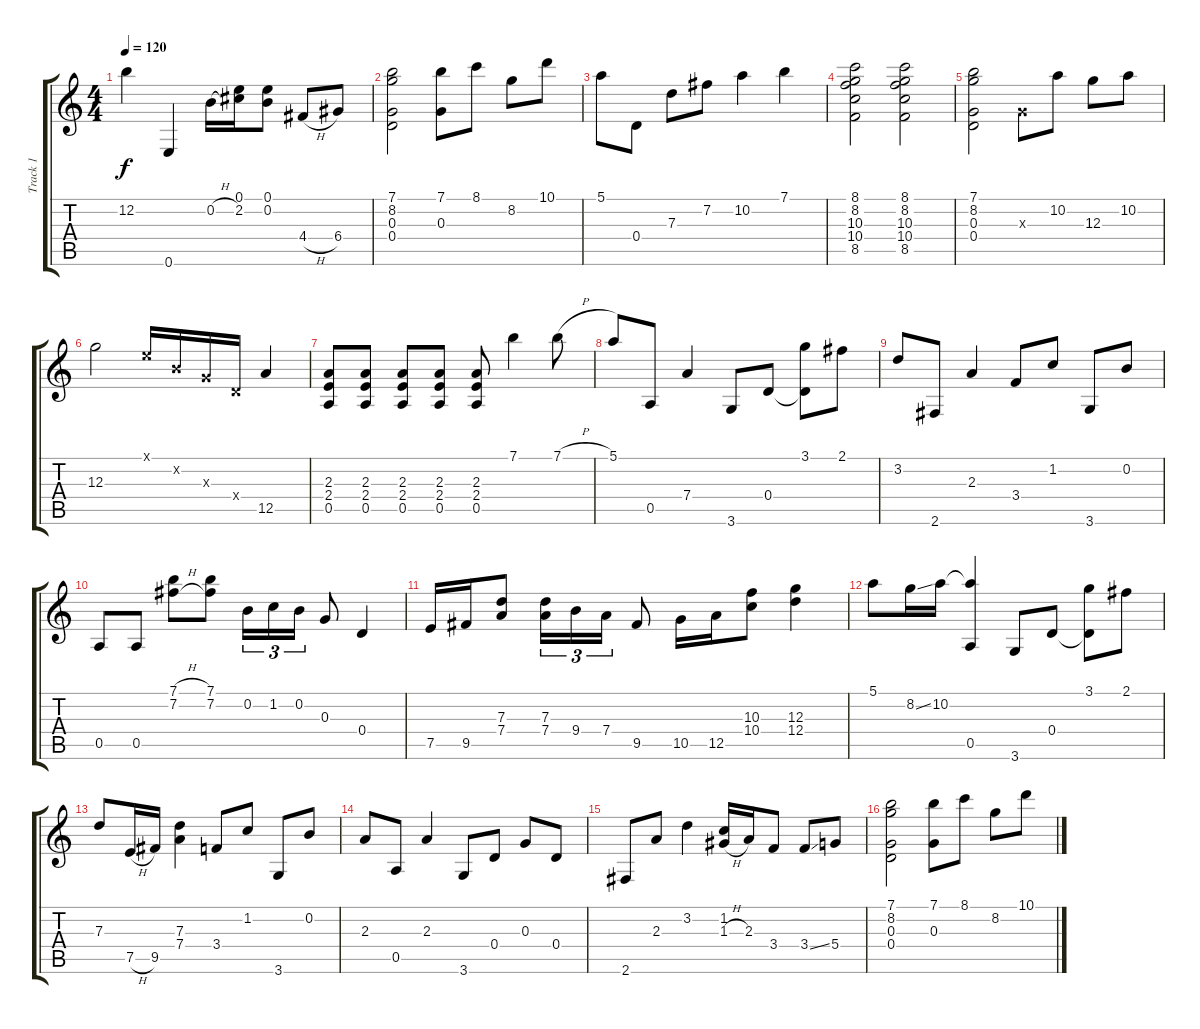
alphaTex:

\track ("Track 1" "Track 1") {instrument electricguitarjazz}
\staff {score tabs}
\tuning (E4 B3 G3 D3 A2 E2) {hide}
\ts (4 4)
\tempo 120
\clef g2
\ks c
12.2.4{dy f} 0.6.4 0.2{h}.16 (0.1 2.2).16 (0.1 0.2).8 4.4{h}.8 6.4.8 |
(7.1 8.2 0.3 0.4).2 (7.1 0.3).8 8.1.8 8.2.8 10.1.8 |
5.1.8 0.4.8 7.3.8 7.2.8 10.2.4 7.1.4 |
(8.1 8.2 10.3 10.4 8.5).2 (8.1 8.2 10.3 10.4 8.5).2 |
(7.1 8.2 0.3 0.4).2 0.3{x}.8 10.2.8 12.3.8 10.2.8 |
12.3.2 0.1{x}.16 0.2{x}.16 0.3{x}.16 0.4{x}.16 12.5.4 |
(2.3 2.4 0.5).8 (2.3 2.4 0.5).8 (2.3 2.4 0.5).8 (2.3 2.4 0.5).8 (2.3 2.4 0.5).8 7.1.4 7.1{h}.8 |
5.1.8 0.5.8 7.4.4 3.6.8 0.4.8 (3.1 0.4{t}).8 2.1.8 |
3.2.8 2.6.8 2.3.4 3.4.8 1.2.8 3.6.8 0.2.8 |
0.5.8 0.5.8 (7.1{h} 7.2{h}).8 (7.1 7.2).8 0.2.16{tu (3 2)} 1.2.16{tu (3 2)} 0.2.16{tu (3 2)} 0.3.8 0.4.4 |
7.5.16 9.5.16 (7.3 7.4).8 (7.3 7.4).16{tu (3 2)} 9.4.16{tu (3 2)} 7.4.16{tu (3 2)} 9.5.8 10.5.16 12.5.16 (10.3 10.4).8 (12.3 12.4).4 |
5.1.8 8.2{ss}.16 10.2.16 (10.2{t} 0.5).4 3.6.8 0.4.8 (3.1 0.4{t}).8 2.1.8 |
7.3.8 7.5{h}.16 9.5.16 (7.3 7.4).4 3.4.8 1.2.8 3.6.8 0.2.8 |
2.3.8 0.5.8 2.3.4 3.6.8 0.4.8 0.3.8 0.4.8 |
2.6.8 2.3.8 3.2.4 (1.2 1.3{h}).16 2.3.16 3.4.8 3.4{ss}.8 5.4.8 |
(7.1 8.2 0.3 0.4).2 (7.1 0.3).8 8.1.8 8.2.8 10.1.8
